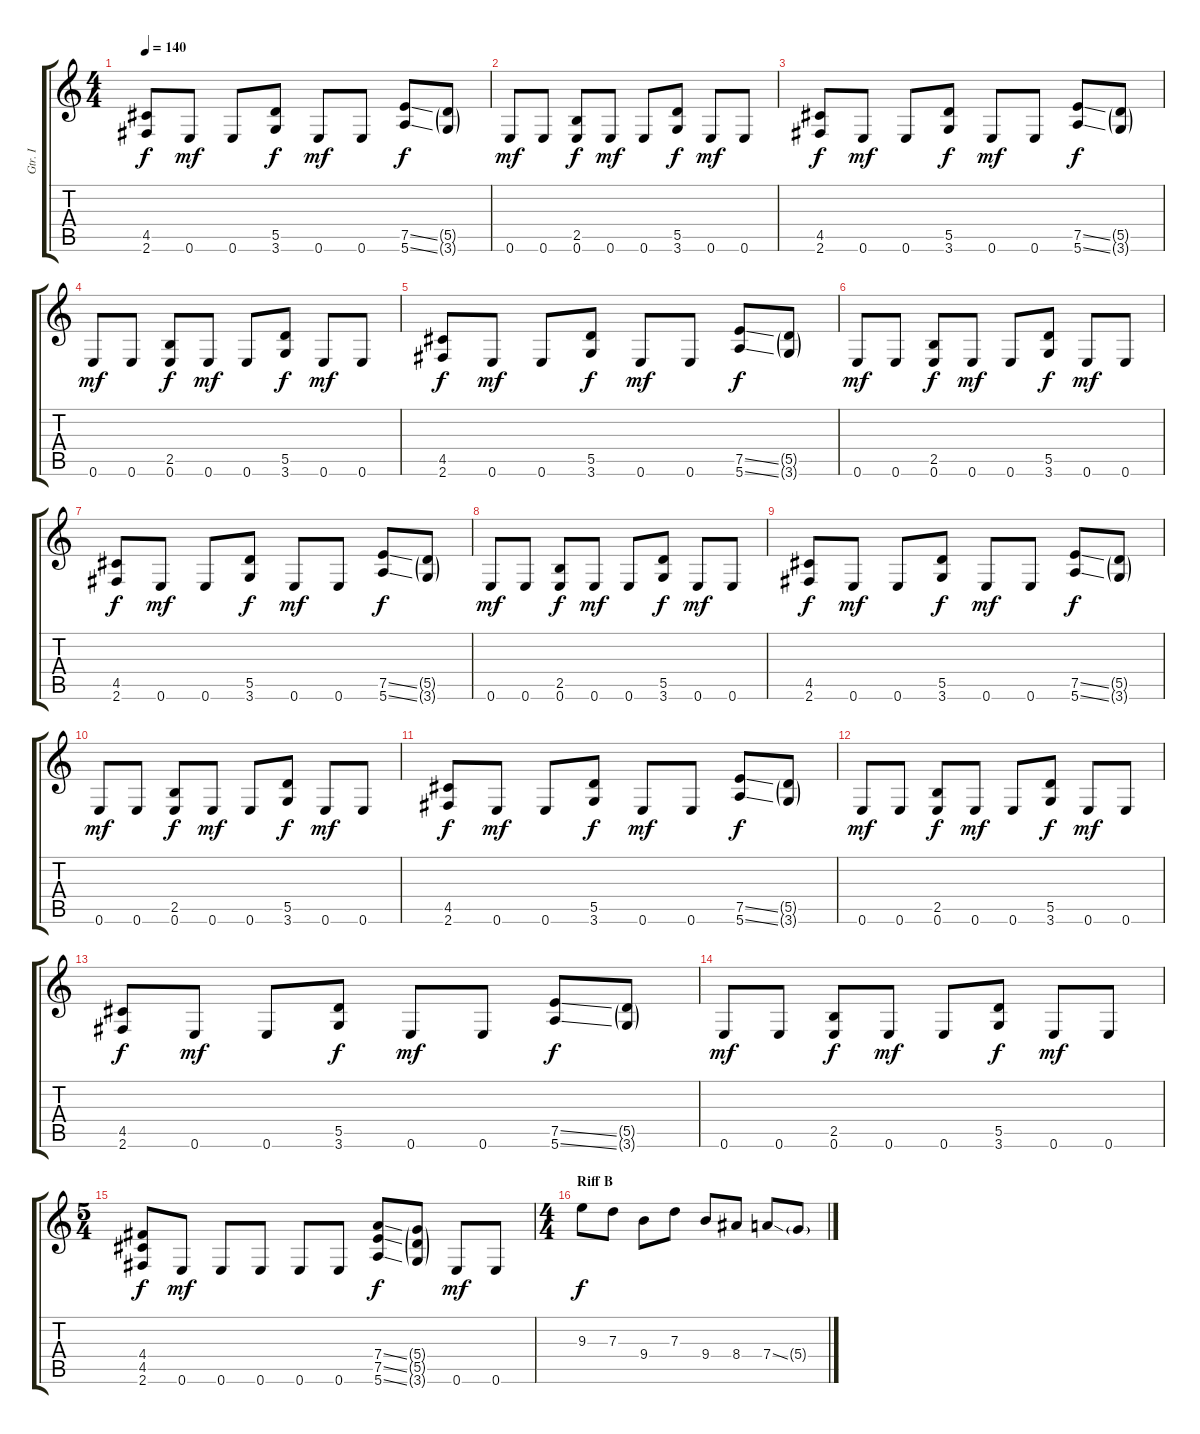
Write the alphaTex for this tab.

\track ("Gtr. I" "Gtr. I") {instrument overdrivenguitar}
\staff {score tabs}
\tuning (E4 B3 G3 D3 A2 E2) {hide}
\ts (4 4)
\tempo 140
\clef g2
\ks c
(4.5 2.6).8{dy f} 0.6.8{dy mf} 0.6.8 (5.5 3.6).8{dy f} 0.6.8{dy mf} 0.6.8 (7.5{ss} 5.6{ss}).8{dy f} (5.5{g} 3.6{g}).8 |
0.6.8{dy mf} 0.6.8 (2.5 0.6).8{dy f} 0.6.8{dy mf} 0.6.8 (5.5 3.6).8{dy f} 0.6.8{dy mf} 0.6.8 |
(4.5 2.6).8{dy f} 0.6.8{dy mf} 0.6.8 (5.5 3.6).8{dy f} 0.6.8{dy mf} 0.6.8 (7.5{ss} 5.6{ss}).8{dy f} (5.5{g} 3.6{g}).8 |
0.6.8{dy mf} 0.6.8 (2.5 0.6).8{dy f} 0.6.8{dy mf} 0.6.8 (5.5 3.6).8{dy f} 0.6.8{dy mf} 0.6.8 |
(4.5 2.6).8{dy f} 0.6.8{dy mf} 0.6.8 (5.5 3.6).8{dy f} 0.6.8{dy mf} 0.6.8 (7.5{ss} 5.6{ss}).8{dy f} (5.5{g} 3.6{g}).8 |
0.6.8{dy mf} 0.6.8 (2.5 0.6).8{dy f} 0.6.8{dy mf} 0.6.8 (5.5 3.6).8{dy f} 0.6.8{dy mf} 0.6.8 |
(4.5 2.6).8{dy f} 0.6.8{dy mf} 0.6.8 (5.5 3.6).8{dy f} 0.6.8{dy mf} 0.6.8 (7.5{ss} 5.6{ss}).8{dy f} (5.5{g} 3.6{g}).8 |
0.6.8{dy mf} 0.6.8 (2.5 0.6).8{dy f} 0.6.8{dy mf} 0.6.8 (5.5 3.6).8{dy f} 0.6.8{dy mf} 0.6.8 |
(4.5 2.6).8{dy f} 0.6.8{dy mf} 0.6.8 (5.5 3.6).8{dy f} 0.6.8{dy mf} 0.6.8 (7.5{ss} 5.6{ss}).8{dy f} (5.5{g} 3.6{g}).8 |
0.6.8{dy mf} 0.6.8 (2.5 0.6).8{dy f} 0.6.8{dy mf} 0.6.8 (5.5 3.6).8{dy f} 0.6.8{dy mf} 0.6.8 |
(4.5 2.6).8{dy f} 0.6.8{dy mf} 0.6.8 (5.5 3.6).8{dy f} 0.6.8{dy mf} 0.6.8 (7.5{ss} 5.6{ss}).8{dy f} (5.5{g} 3.6{g}).8 |
0.6.8{dy mf} 0.6.8 (2.5 0.6).8{dy f} 0.6.8{dy mf} 0.6.8 (5.5 3.6).8{dy f} 0.6.8{dy mf} 0.6.8 |
(4.5 2.6).8{dy f} 0.6.8{dy mf} 0.6.8 (5.5 3.6).8{dy f} 0.6.8{dy mf} 0.6.8 (7.5{ss} 5.6{ss}).8{dy f} (5.5{g} 3.6{g}).8 |
0.6.8{dy mf} 0.6.8 (2.5 0.6).8{dy f} 0.6.8{dy mf} 0.6.8 (5.5 3.6).8{dy f} 0.6.8{dy mf} 0.6.8 |
\ts (5 4)
(4.4 4.5 2.6).8{dy f} 0.6.8{dy mf} 0.6.8 0.6.8 0.6.8 0.6.8 (7.4{ss} 7.5{ss} 5.6{ss}).8{dy f} (5.4{g} 5.5{g} 3.6{g}).8 0.6.8{dy mf} 0.6.8 |
\ts (4 4)
\section ("" "Riff B")
9.3.8{dy f} 7.3.8 9.4.8 7.3.8 9.4.8 8.4.8 7.4{ss}.8 5.4{g}.8
